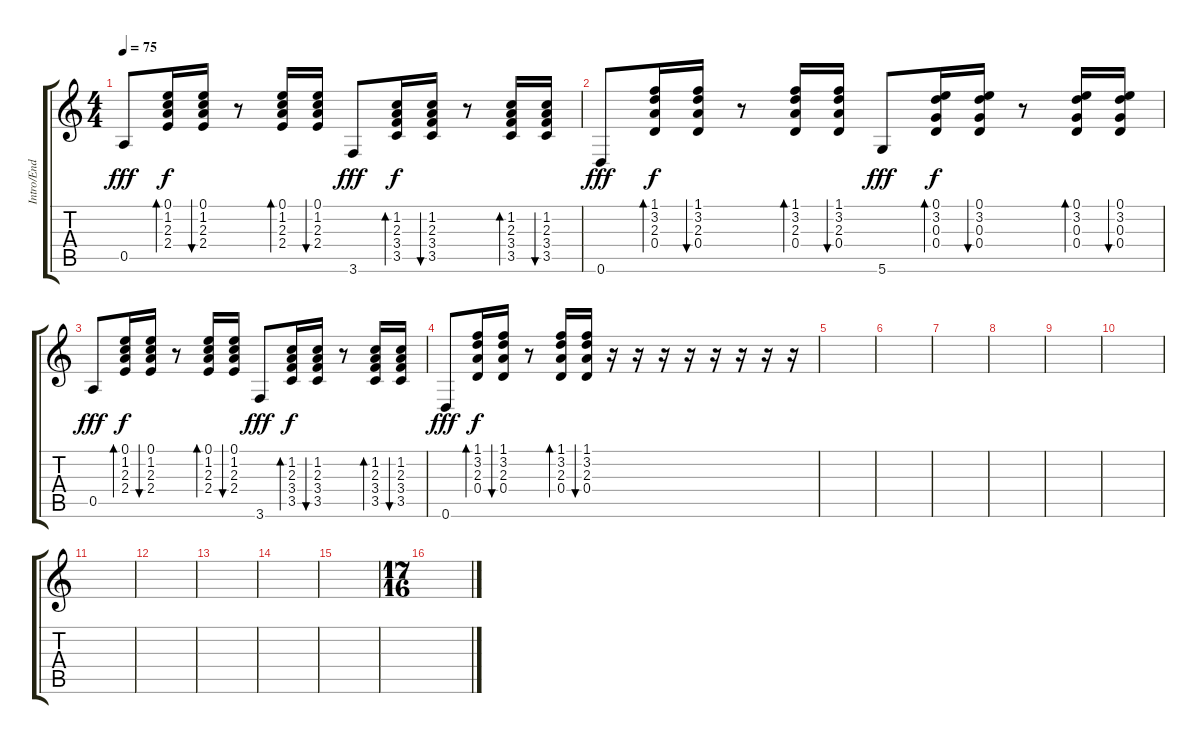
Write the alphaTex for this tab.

\track ("Intro/End" "Intro/End") {instrument acousticguitarsteel}
\staff {score tabs}
\tuning (E4 B3 G3 D3 A2 D2) {hide}
\ts (4 4)
\tempo 75
\clef g2
\ks c
0.5.8{dy fff instrument acousticguitarsteel} (0.1 1.2 2.3 2.4).16{bd 60 dy f} (0.1 1.2 2.3 2.4).16{bu 60} r.8 (0.1 1.2 2.3 2.4).16{bd 60} (0.1 1.2 2.3 2.4).16{bu 60} 3.6.8{dy fff} (1.2 2.3 3.4 3.5).16{bd 60 dy f} (1.2 2.3 3.4 3.5).16{bu 60} r.8 (1.2 2.3 3.4 3.5).16{bd 60} (1.2 2.3 3.4 3.5).16{bu 60} |
0.6.8{dy fff} (1.1 3.2 2.3 0.4).16{bd 60 dy f} (1.1 3.2 2.3 0.4).16{bu 60} r.8 (1.1 3.2 2.3 0.4).16{bd 60} (1.1 3.2 2.3 0.4).16{bu 60} 5.6.8{dy fff} (0.1 3.2 0.3 0.4).16{bd 60 dy f} (0.1 3.2 0.3 0.4).16{bu 60} r.8 (0.1 3.2 0.3 0.4).16{bd 60} (0.1 3.2 0.3 0.4).16{bu 60} |
0.5.8{dy fff} (0.1 1.2 2.3 2.4).16{bd 60 dy f} (0.1 1.2 2.3 2.4).16{bu 60} r.8 (0.1 1.2 2.3 2.4).16{bd 60} (0.1 1.2 2.3 2.4).16{bu 60} 3.6.8{dy fff} (1.2 2.3 3.4 3.5).16{bd 60 dy f} (1.2 2.3 3.4 3.5).16{bu 60} r.8 (1.2 2.3 3.4 3.5).16{bd 60} (1.2 2.3 3.4 3.5).16{bu 60} |
0.6.8{dy fff} (1.1 3.2 2.3 0.4).16{bd 60 dy f} (1.1 3.2 2.3 0.4).16{bu 60} r.8 (1.1 3.2 2.3 0.4).16{bd 60} (1.1 3.2 2.3 0.4).16{bu 60} r.16 r.16 r.16 r.16 r.16 r.16 r.16 r.16 |
|
|
|
|
|
|
|
|
|
|
|
\ts (17 16)
